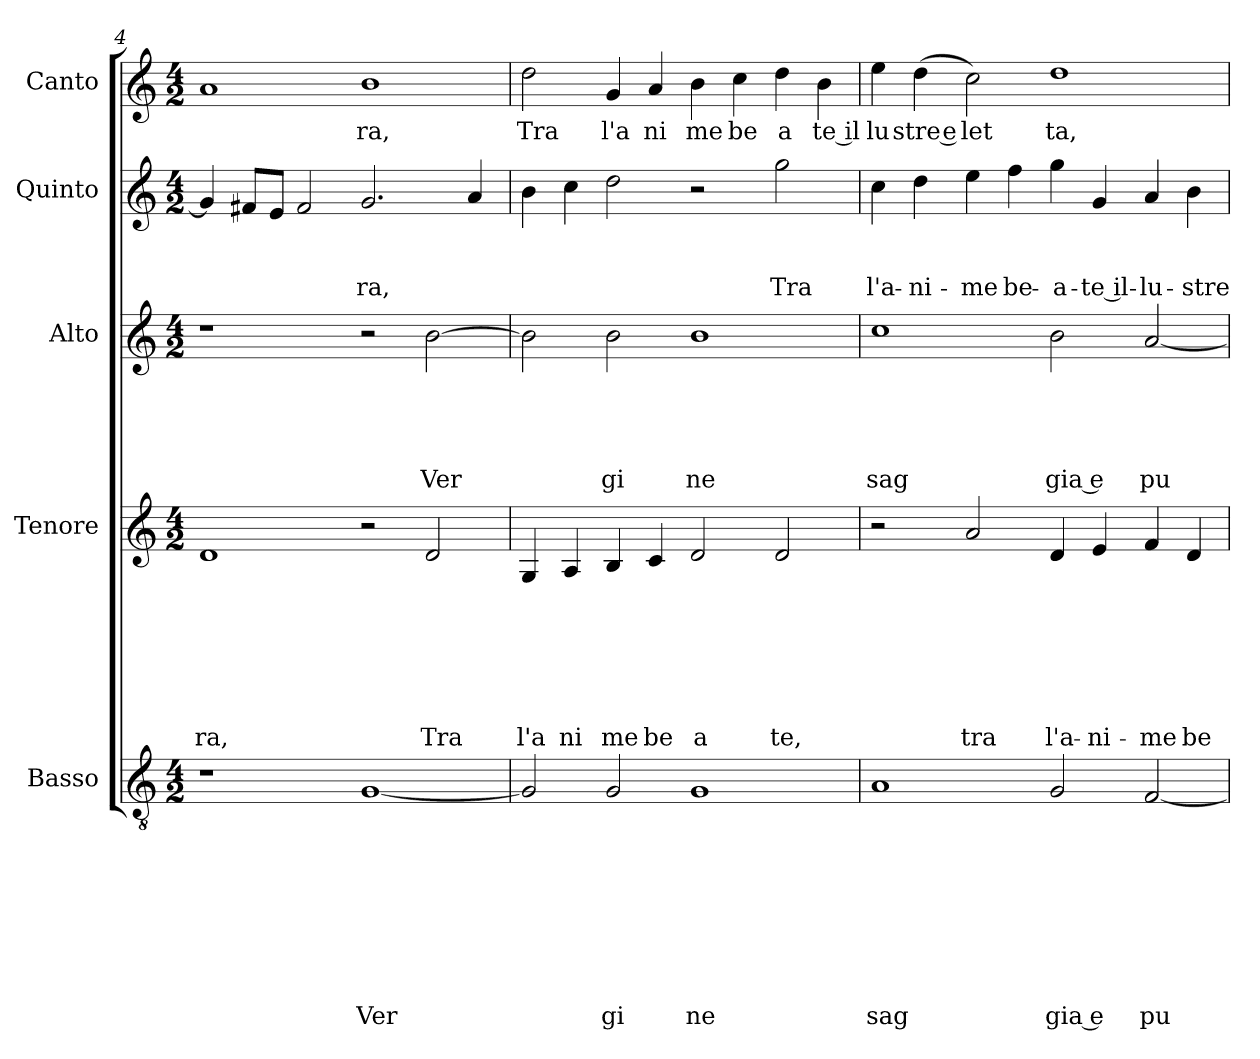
**kern	**text	**text	**text	**text	**text	**text	**text	**text	**text	**kern	**text	**text	**text	**text	**text	**text	**text	**kern	**text	**text	**text	**text	**text	**kern	**text	**text	**text	**kern	**text
*part5	*part5	*part5	*part5	*part5	*part5	*part5	*part5	*part5	*part5	*part4	*part4	*part4	*part4	*part4	*part4	*part4	*part4	*part3	*part3	*part3	*part3	*part3	*part3	*part2	*part2	*part2	*part2	*part1	*part1
*staff5	*staff5	*staff5	*staff5	*staff5	*staff5	*staff5	*staff5	*staff5	*staff5	*staff4	*staff4	*staff4	*staff4	*staff4	*staff4	*staff4	*staff4	*staff3	*staff3	*staff3	*staff3	*staff3	*staff3	*staff2	*staff2	*staff2	*staff2	*staff1	*staff1
*I"Basso	*	*	*	*	*	*	*	*	*	*I"Tenore	*	*	*	*	*	*	*	*I"Alto	*	*	*	*	*	*I"Quinto	*	*	*	*I"Canto	*
*clefGv2	*	*	*	*	*	*	*	*	*	*clefG2	*	*	*	*	*	*	*	*clefG2	*	*	*	*	*	*clefG2	*	*	*	*clefG2	*
*k[]	*	*	*	*	*	*	*	*	*	*k[]	*	*	*	*	*	*	*	*k[]	*	*	*	*	*	*k[]	*	*	*	*k[]	*
*C:	*	*	*	*	*	*	*	*	*	*C:	*	*	*	*	*	*	*	*C:	*	*	*	*	*	*C:	*	*	*	*C:	*
*M4/2	*	*	*	*	*	*	*	*	*	*M4/2	*	*	*	*	*	*	*	*M4/2	*	*	*	*	*	*M4/2	*	*	*	*M4/2	*
=4	=4	=4	=4	=4	=4	=4	=4	=4	=4	=4	=4	=4	=4	=4	=4	=4	=4	=4	=4	=4	=4	=4	=4	=4	=4	=4	=4	=4	=4
!	!	!	!	!	!	!	!	!	!	!	!	!	!	!	!	!	!LO:LY:b	!	!	!	!	!	!	!	!	!	!	!	!
1r	.	.	.	.	.	.	.	.	.	1d	.	.	.	.	.	.	ra,	1r	.	.	.	.	.	4g/]	.	.	.	1a	.
.	.	.	.	.	.	.	.	.	.	.	.	.	.	.	.	.	.	.	.	.	.	.	.	8f#X/L	.	.	.	.	.
.	.	.	.	.	.	.	.	.	.	.	.	.	.	.	.	.	.	.	.	.	.	.	.	8e/J	.	.	.	.	.
.	.	.	.	.	.	.	.	.	.	.	.	.	.	.	.	.	.	.	.	.	.	.	.	2f#/	.	.	.	.	.
!	!	!	!	!	!	!	!	!	!LO:LY:b	!	!	!	!	!	!	!	!	!	!	!	!	!	!	!	!	!	!LO:LY:b	!	!LO:LY:b
[<1G	.	.	.	.	.	.	.	.	Ver	2r	.	.	.	.	.	.	.	2r	.	.	.	.	.	2.g/	.	.	ra,	1b	ra,
!	!	!	!	!	!	!	!	!	!	!	!	!	!	!	!	!	!LO:LY:b	!	!	!	!	!	!LO:LY:b	!	!	!	!	!	!
.	.	.	.	.	.	.	.	.	.	2d/	.	.	.	.	.	.	Tra	[>2b\	.	.	.	.	Ver	.	.	.	.	.	.
.	.	.	.	.	.	.	.	.	.	.	.	.	.	.	.	.	.	.	.	.	.	.	.	4a/	.	.	.	.	.
=5	=5	=5	=5	=5	=5	=5	=5	=5	=5	=5	=5	=5	=5	=5	=5	=5	=5	=5	=5	=5	=5	=5	=5	=5	=5	=5	=5	=5	=5
!	!	!	!	!	!	!	!	!	!	!	!	!	!	!	!	!	!LO:LY:b	!	!	!	!	!	!	!	!	!	!	!	!LO:LY:b
2G/]	.	.	.	.	.	.	.	.	.	4G/	.	.	.	.	.	.	l'a	2b\]	.	.	.	.	.	4b\	.	.	.	2dd>\	Tra
!	!	!	!	!	!	!	!	!	!	!	!	!	!	!	!	!	!LO:LY:b	!	!	!	!	!	!	!	!	!	!	!	!
.	.	.	.	.	.	.	.	.	.	4A/	.	.	.	.	.	.	ni	.	.	.	.	.	.	4cc\	.	.	.	.	.
!	!	!	!	!	!	!	!	!	!LO:LY:b	!	!	!	!	!	!	!	!LO:LY:b	!	!	!	!	!	!LO:LY:b	!	!	!	!	!	!LO:LY:b
2G/	.	.	.	.	.	.	.	.	gi	4B/	.	.	.	.	.	.	me	2b\	.	.	.	.	gi	2dd\	.	.	.	4g/	l'a
!	!	!	!	!	!	!	!	!	!	!	!	!	!	!	!	!	!LO:LY:b	!	!	!	!	!	!	!	!	!	!	!	!LO:LY:b
.	.	.	.	.	.	.	.	.	.	4c/	.	.	.	.	.	.	be	.	.	.	.	.	.	.	.	.	.	4a/	ni
!	!	!	!	!	!	!	!	!	!LO:LY:b	!	!	!	!	!	!	!	!LO:LY:b	!	!	!	!	!	!LO:LY:b	!	!	!	!	!	!LO:LY:b
1G	.	.	.	.	.	.	.	.	ne	2d/	.	.	.	.	.	.	a	1b	.	.	.	.	ne	2r	.	.	.	4b\	me
!	!	!	!	!	!	!	!	!	!	!	!	!	!	!	!	!	!	!	!	!	!	!	!	!	!	!	!	!	!LO:LY:b
.	.	.	.	.	.	.	.	.	.	.	.	.	.	.	.	.	.	.	.	.	.	.	.	.	.	.	.	4cc\	be
!	!	!	!	!	!	!	!	!	!	!	!	!	!	!	!	!	!LO:LY:b	!	!	!	!	!	!	!	!	!	!LO:LY:b	!	!LO:LY:b
.	.	.	.	.	.	.	.	.	.	2d/	.	.	.	.	.	.	te,	.	.	.	.	.	.	2gg\	.	.	Tra	4dd\	a
!	!	!	!	!	!	!	!	!	!	!	!	!	!	!	!	!	!	!	!	!	!	!	!	!	!	!	!	!	!LO:LY:b:rj
.	.	.	.	.	.	.	.	.	.	.	.	.	.	.	.	.	.	.	.	.	.	.	.	.	.	.	.	4b\	te il
!!LO:LB:g=z
=6	=6	=6	=6	=6	=6	=6	=6	=6	=6	=6	=6	=6	=6	=6	=6	=6	=6	=6	=6	=6	=6	=6	=6	=6	=6	=6	=6	=6	=6
!	!	!	!	!	!	!	!	!	!LO:LY:b	!	!	!	!	!	!	!	!	!	!	!	!	!	!LO:LY:b	!	!	!	!LO:LY:b	!	!LO:LY:b
1A	.	.	.	.	.	.	.	.	sag	2r	.	.	.	.	.	.	.	1cc	.	.	.	.	sag	4cc\	.	.	l'a-	4ee\	lu
!	!	!	!	!	!	!	!	!	!	!	!	!	!	!	!	!	!	!	!	!	!	!	!	!	!	!	!LO:LY:b	!	!LO:LY:b
.	.	.	.	.	.	.	.	.	.	.	.	.	.	.	.	.	.	.	.	.	.	.	.	4dd\	.	.	-ni-	(<4dd\	stre e
!	!	!	!	!	!	!	!	!	!	!	!	!	!	!	!	!	!LO:LY:b	!	!	!	!	!	!	!	!	!	!LO:LY:b	!	!LO:LY:b
.	.	.	.	.	.	.	.	.	.	2a/	.	.	.	.	.	.	tra	.	.	.	.	.	.	4ee\	.	.	-me	2cc\)	let
!	!	!	!	!	!	!	!	!	!	!	!	!	!	!	!	!	!	!	!	!	!	!	!	!	!	!	!LO:LY:b	!	!
.	.	.	.	.	.	.	.	.	.	.	.	.	.	.	.	.	.	.	.	.	.	.	.	4ff\	.	.	be-	.	.
!	!	!	!	!	!	!	!	!	!LO:LY:b:rj	!	!	!	!	!	!	!	!LO:LY:b	!	!	!	!	!	!LO:LY:b:rj	!	!	!	!LO:LY:b	!	!LO:LY:b
2G/	.	.	.	.	.	.	.	.	gia e	4d/	.	.	.	.	.	.	l'a-	2b\	.	.	.	.	gia e	4gg\	.	.	-a-	1dd	ta,
!	!	!	!	!	!	!	!	!	!	!	!	!	!	!	!	!	!LO:LY:b	!	!	!	!	!	!	!	!	!	!LO:LY:b:rj	!	!
.	.	.	.	.	.	.	.	.	.	4e/	.	.	.	.	.	.	-ni-	.	.	.	.	.	.	4g/	.	.	-te il-	.	.
!	!	!	!	!	!	!	!	!	!LO:LY:b	!	!	!	!	!	!	!	!LO:LY:b	!	!	!	!	!	!LO:LY:b	!	!	!	!LO:LY:b	!	!
[<2F/	.	.	.	.	.	.	.	.	pu	4f/	.	.	.	.	.	.	-me	[<2a/	.	.	.	.	pu	4a/	.	.	-lu-	.	.
!	!	!	!	!	!	!	!	!	!	!	!	!	!	!	!	!	!LO:LY:b	!	!	!	!	!	!	!	!	!	!LO:LY:b	!	!
.	.	.	.	.	.	.	.	.	.	4d/	.	.	.	.	.	.	be-	.	.	.	.	.	.	4b\	.	.	-stre	.	.
=	=	=	=	=	=	=	=	=	=	=	=	=	=	=	=	=	=	=	=	=	=	=	=	=	=	=	=	=	=
*-	*-	*-	*-	*-	*-	*-	*-	*-	*-	*-	*-	*-	*-	*-	*-	*-	*-	*-	*-	*-	*-	*-	*-	*-	*-	*-	*-	*-	*-
